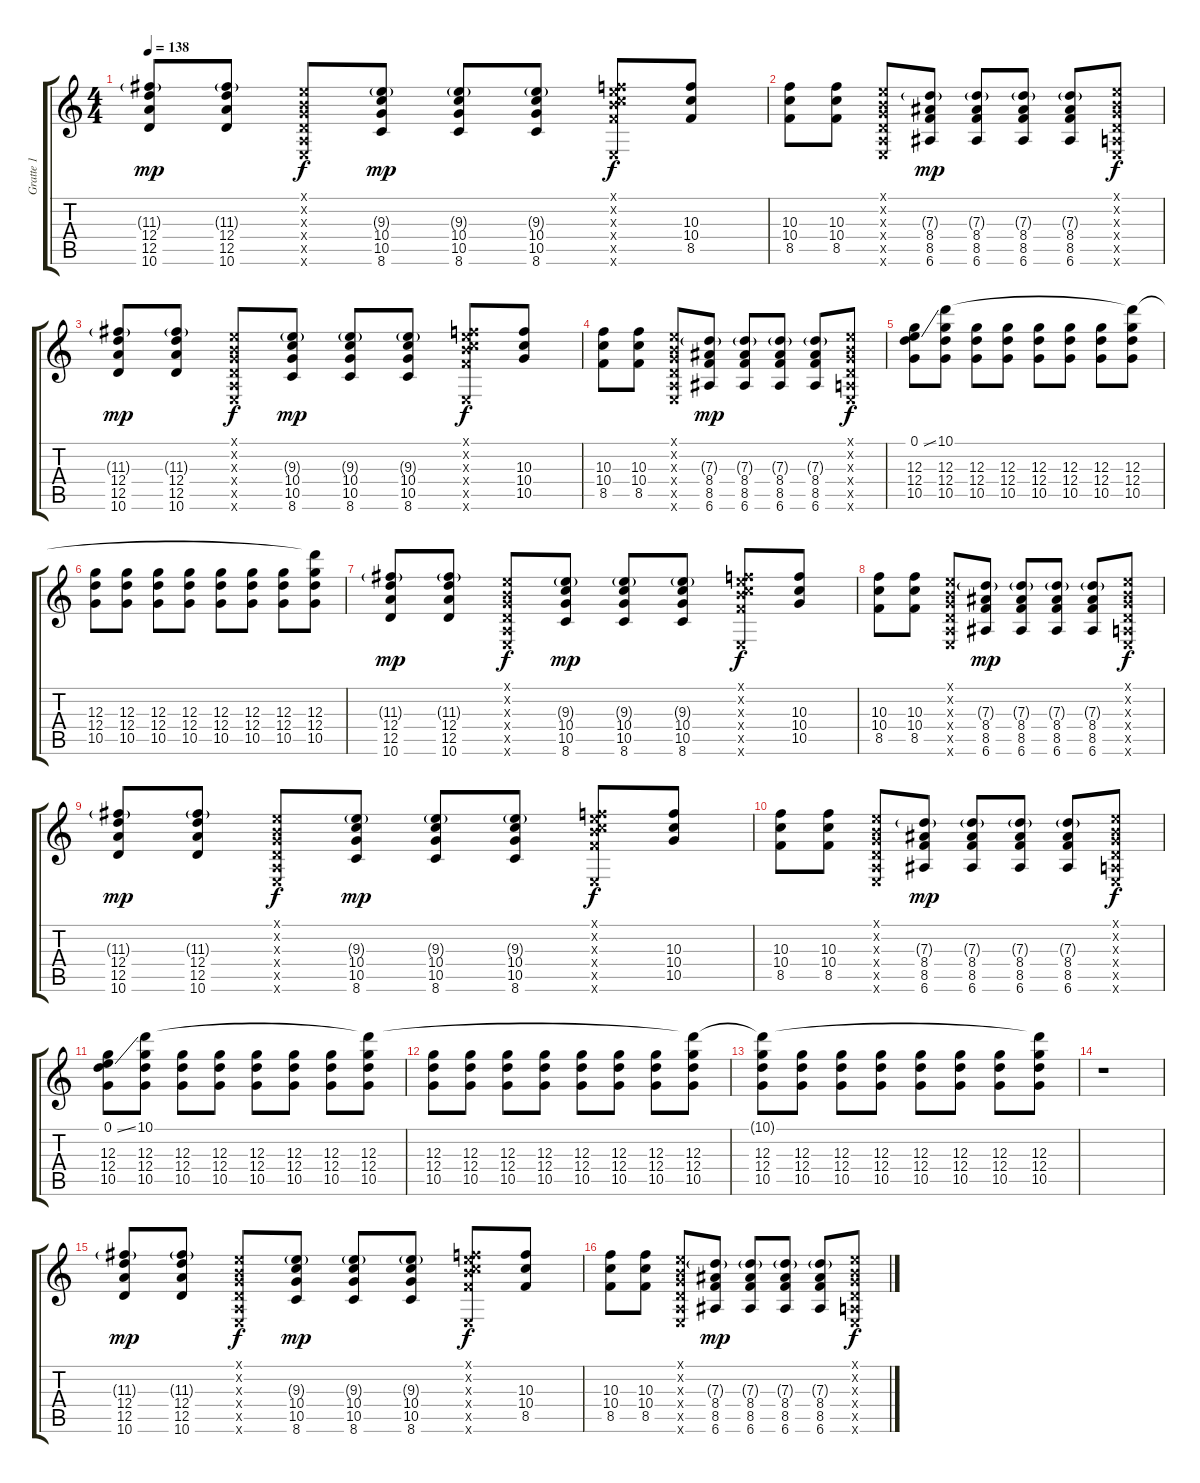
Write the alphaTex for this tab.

\track ("Gratte 1" "Gratte 1") {instrument overdrivenguitar}
\staff {score tabs}
\tuning (E4 B3 G3 D3 A2 E2) {hide}
\ts (4 4)
\tempo 138
\clef g2
\ks c
(11.3{g} 12.4 12.5 10.6).8{dy mp} (11.3{g} 12.4 12.5 10.6).8 (0.1{x} 0.2{x} 0.3{x} 0.4{x} 0.5{x} 0.6{x}).8{dy f} (9.3{g} 10.4 10.5 8.6).8{dy mp} (9.3{g} 10.4 10.5 8.6).8 (9.3{g} 10.4 10.5 8.6).8 (0.1{x} 0.2{x} 10.3{x} 10.4{x} 8.5{x} 0.6{x}).8{dy f} (10.3 10.4 8.5).8 |
(10.3 10.4 8.5).8 (10.3 10.4 8.5).8 (0.1{x} 0.2{x} 0.3{x} 0.4{x} 0.5{x} 0.6{x}).8 (7.3{g} 8.4 8.5 6.6).8{dy mp} (7.3{g} 8.4 8.5 6.6).8 (7.3{g} 8.4 8.5 6.6).8 (7.3{g} 8.4 8.5 6.6).8 (0.1{x} 0.2{x} 0.3{x} 0.4{x} 0.5{x} 0.6{x}).8{dy f} |
(11.3{g} 12.4 12.5 10.6).8{dy mp} (11.3{g} 12.4 12.5 10.6).8 (0.1{x} 0.2{x} 0.3{x} 0.4{x} 0.5{x} 0.6{x}).8{dy f} (9.3{g} 10.4 10.5 8.6).8{dy mp} (9.3{g} 10.4 10.5 8.6).8 (9.3{g} 10.4 10.5 8.6).8 (0.1{x} 0.2{x} 10.3{x} 10.4{x} 8.5{x} 0.6{x}).8{dy f} (10.3 10.4 10.5).8 |
(10.3 10.4 8.5).8 (10.3 10.4 8.5).8 (0.1{x} 0.2{x} 0.3{x} 0.4{x} 0.5{x} 0.6{x}).8 (7.3{g} 8.4 8.5 6.6).8{dy mp} (7.3{g} 8.4 8.5 6.6).8 (7.3{g} 8.4 8.5 6.6).8 (7.3{g} 8.4 8.5 6.6).8 (0.1{x} 0.2{x} 0.3{x} 0.4{x} 0.5{x} 0.6{x}).8{dy f} |
(0.1{ss} 12.3 12.4 10.5).8 (10.1 12.3 12.4 10.5).8 (12.3 12.4 10.5).8 (12.3 12.4 10.5).8 (12.3 12.4 10.5).8 (12.3 12.4 10.5).8 (12.3 12.4 10.5).8 (10.1{t} 12.3 12.4 10.5).8 |
(12.3 12.4 10.5).8 (12.3 12.4 10.5).8 (12.3 12.4 10.5).8 (12.3 12.4 10.5).8 (12.3 12.4 10.5).8 (12.3 12.4 10.5).8 (12.3 12.4 10.5).8 (10.1{t} 12.3 12.4 10.5).8 |
(11.3{g} 12.4 12.5 10.6).8{dy mp} (11.3{g} 12.4 12.5 10.6).8 (0.1{x} 0.2{x} 0.3{x} 0.4{x} 0.5{x} 0.6{x}).8{dy f} (9.3{g} 10.4 10.5 8.6).8{dy mp} (9.3{g} 10.4 10.5 8.6).8 (9.3{g} 10.4 10.5 8.6).8 (0.1{x} 0.2{x} 10.3{x} 10.4{x} 8.5{x} 0.6{x}).8{dy f} (10.3 10.4 10.5).8 |
(10.3 10.4 8.5).8 (10.3 10.4 8.5).8 (0.1{x} 0.2{x} 0.3{x} 0.4{x} 0.5{x} 0.6{x}).8 (7.3{g} 8.4 8.5 6.6).8{dy mp} (7.3{g} 8.4 8.5 6.6).8 (7.3{g} 8.4 8.5 6.6).8 (7.3{g} 8.4 8.5 6.6).8 (0.1{x} 0.2{x} 0.3{x} 0.4{x} 0.5{x} 0.6{x}).8{dy f} |
(11.3{g} 12.4 12.5 10.6).8{dy mp} (11.3{g} 12.4 12.5 10.6).8 (0.1{x} 0.2{x} 0.3{x} 0.4{x} 0.5{x} 0.6{x}).8{dy f} (9.3{g} 10.4 10.5 8.6).8{dy mp} (9.3{g} 10.4 10.5 8.6).8 (9.3{g} 10.4 10.5 8.6).8 (0.1{x} 0.2{x} 10.3{x} 10.4{x} 8.5{x} 0.6{x}).8{dy f} (10.3 10.4 10.5).8 |
(10.3 10.4 8.5).8 (10.3 10.4 8.5).8 (0.1{x} 0.2{x} 0.3{x} 0.4{x} 0.5{x} 0.6{x}).8 (7.3{g} 8.4 8.5 6.6).8{dy mp} (7.3{g} 8.4 8.5 6.6).8 (7.3{g} 8.4 8.5 6.6).8 (7.3{g} 8.4 8.5 6.6).8 (0.1{x} 0.2{x} 0.3{x} 0.4{x} 0.5{x} 0.6{x}).8{dy f} |
(0.1{ss} 12.3 12.4 10.5).8 (10.1 12.3 12.4 10.5).8 (12.3 12.4 10.5).8 (12.3 12.4 10.5).8 (12.3 12.4 10.5).8 (12.3 12.4 10.5).8 (12.3 12.4 10.5).8 (10.1{t} 12.3 12.4 10.5).8 |
(12.3 12.4 10.5).8 (12.3 12.4 10.5).8 (12.3 12.4 10.5).8 (12.3 12.4 10.5).8 (12.3 12.4 10.5).8 (12.3 12.4 10.5).8 (12.3 12.4 10.5).8 (10.1{t} 12.3 12.4 10.5).8 |
(10.1{t} 12.3 12.4 10.5).8 (12.3 12.4 10.5).8 (12.3 12.4 10.5).8 (12.3 12.4 10.5).8 (12.3 12.4 10.5).8 (12.3 12.4 10.5).8 (12.3 12.4 10.5).8 (10.1{t} 12.3 12.4 10.5).8 |
r.1 |
(11.3{g} 12.4 12.5 10.6).8{dy mp} (11.3{g} 12.4 12.5 10.6).8 (0.1{x} 0.2{x} 0.3{x} 0.4{x} 0.5{x} 0.6{x}).8{dy f} (9.3{g} 10.4 10.5 8.6).8{dy mp} (9.3{g} 10.4 10.5 8.6).8 (9.3{g} 10.4 10.5 8.6).8 (0.1{x} 0.2{x} 10.3{x} 10.4{x} 8.5{x} 0.6{x}).8{dy f} (10.3 10.4 8.5).8 |
(10.3 10.4 8.5).8 (10.3 10.4 8.5).8 (0.1{x} 0.2{x} 0.3{x} 0.4{x} 0.5{x} 0.6{x}).8 (7.3{g} 8.4 8.5 6.6).8{dy mp} (7.3{g} 8.4 8.5 6.6).8 (7.3{g} 8.4 8.5 6.6).8 (7.3{g} 8.4 8.5 6.6).8 (0.1{x} 0.2{x} 0.3{x} 0.4{x} 0.5{x} 0.6{x}).8{dy f}
